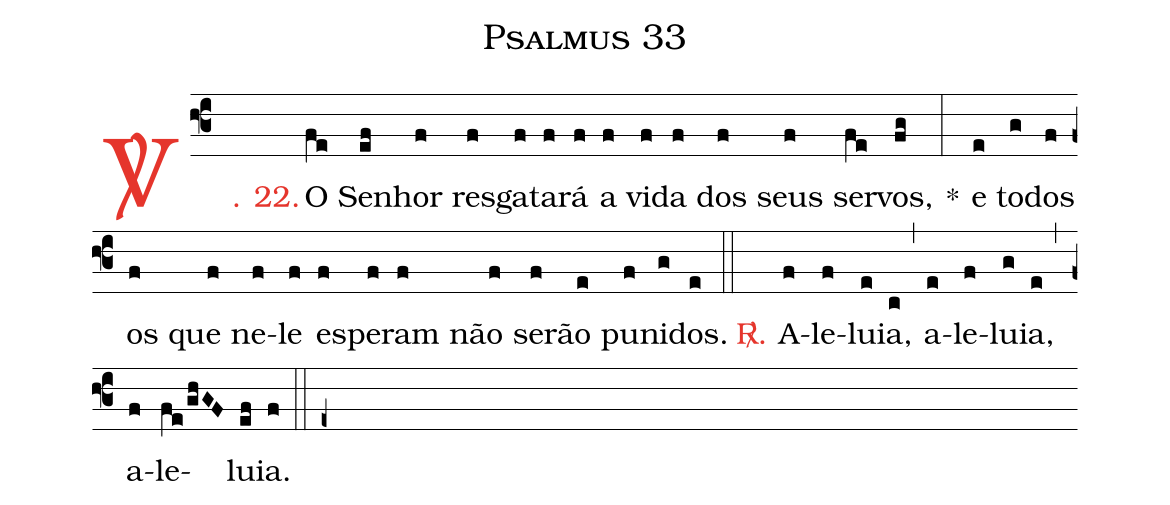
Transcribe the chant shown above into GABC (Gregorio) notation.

name: Psalmus 33;
%%
(f3)

<c><sp>V/</sp>. 22.</c>() O(fe) Se(ef)nhor(f) res(f)ga(f)ta(f)rá(f) a(f) vi(f)da(f) dos(f) seus(f) ser(fe)vos,(fg) *(:) e(e) to(g)dos(f) os(f) que(f) ne(f)le(f) es(f)pe(f)ram(f) não(f) se(f)rão(e) pu(f)ni(g)dos.(e)

(::)

<nlba><c><sp>R/</sp>.</c>() A</nlba>(f)le(f)lu(e)ia,(c) (,) a(e)le(f)lu(g)ia,(e) (,) a(f)le(fe/ghGF)lu(ef)ia.(f)

(::)

(e+)
